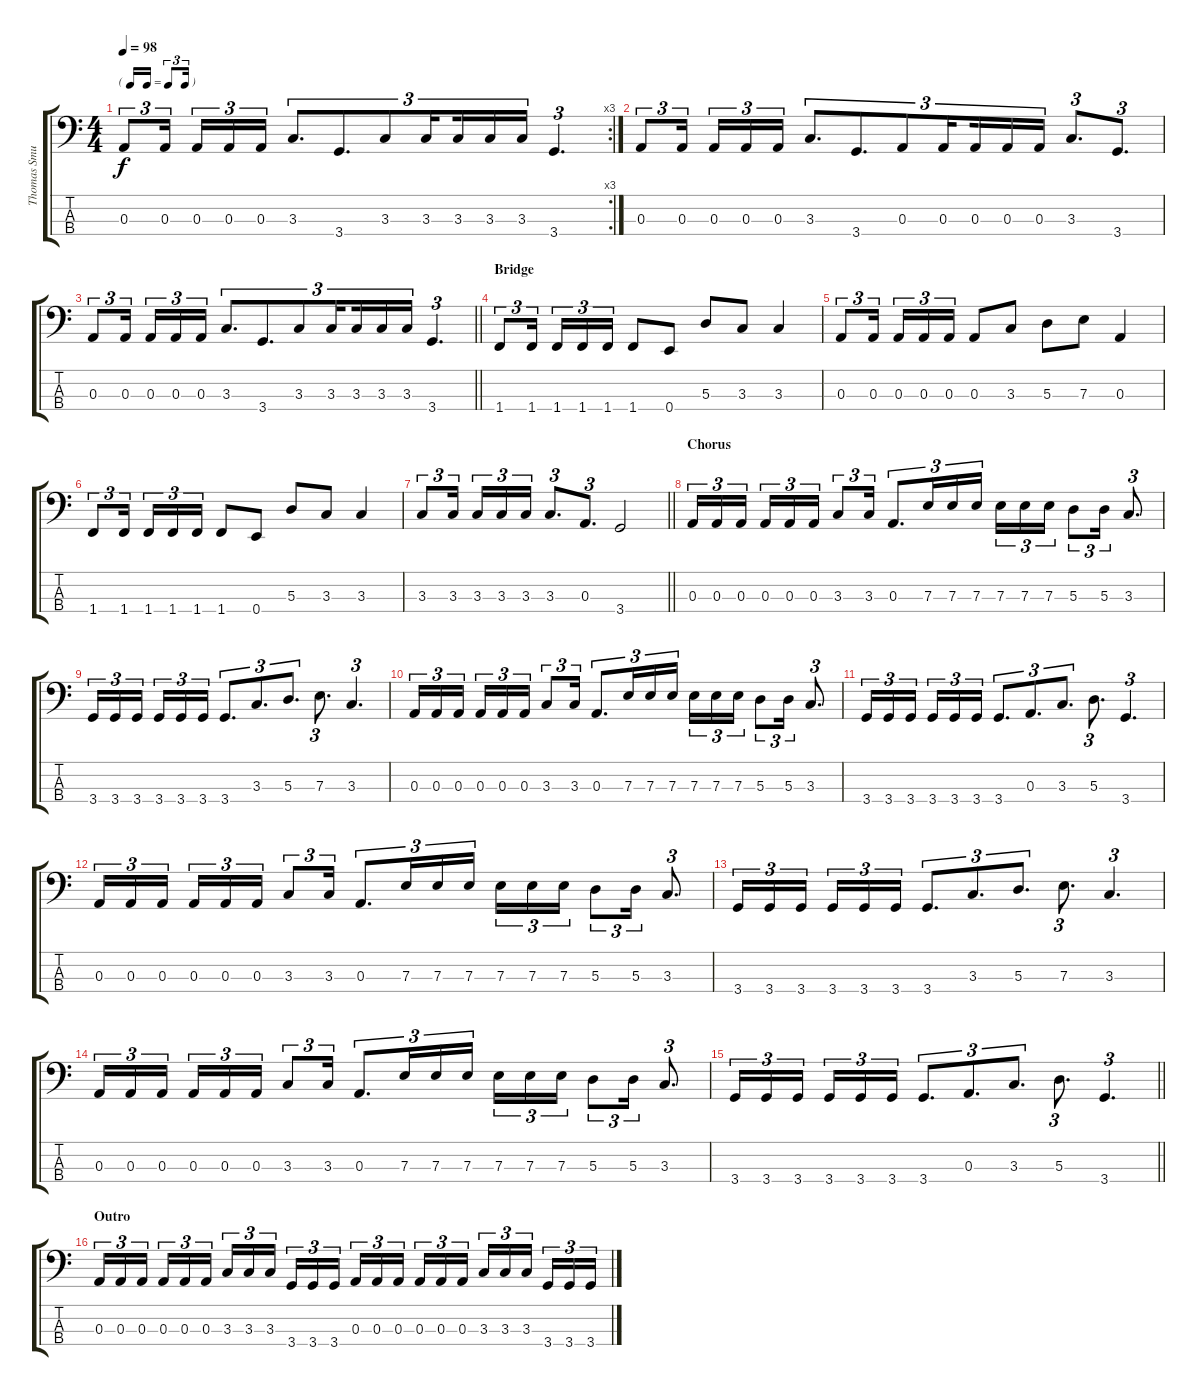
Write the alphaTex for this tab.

\track ("Thomas Smuszynski" "Thomas Smu") {instrument electricbasspick}
\staff {score tabs}
\tuning (G2 D2 A1 E1) {hide}
\rc 3
\ts (4 4)
\tf triplet16th
\tempo 98
\clef f4
\ks c
0.3.8{tu (3 2) dy f} 0.3.16{tu (3 2) beam splitsecondary} 0.3.16{tu (3 2)} 0.3.16{tu (3 2)} 0.3.16{tu (3 2)} 3.3.8{d tu (3 2)} 3.4.8{d tu (3 2)} 3.3.8{tu (3 2)} 3.3.16{tu (3 2) beam splitsecondary} 3.3.16{tu (3 2)} 3.3.16{tu (3 2)} 3.3.16{tu (3 2)} 3.4.4{d tu (3 2)} |
0.3.8{tu (3 2)} 0.3.16{tu (3 2) beam splitsecondary} 0.3.16{tu (3 2)} 0.3.16{tu (3 2)} 0.3.16{tu (3 2)} 3.3.8{d tu (3 2)} 3.4.8{d tu (3 2)} 0.3.8{tu (3 2)} 0.3.16{tu (3 2) beam splitsecondary} 0.3.16{tu (3 2)} 0.3.16{tu (3 2)} 0.3.16{tu (3 2)} 3.3.8{d tu (3 2)} 3.4.8{d tu (3 2)} |
\barLineRight lightlight
0.3.8{tu (3 2)} 0.3.16{tu (3 2) beam splitsecondary} 0.3.16{tu (3 2)} 0.3.16{tu (3 2)} 0.3.16{tu (3 2)} 3.3.8{d tu (3 2)} 3.4.8{d tu (3 2)} 3.3.8{tu (3 2)} 3.3.16{tu (3 2) beam splitsecondary} 3.3.16{tu (3 2)} 3.3.16{tu (3 2)} 3.3.16{tu (3 2)} 3.4.4{d tu (3 2)} |
\section ("" "Bridge")
1.4.8{tu (3 2)} 1.4.16{tu (3 2) beam splitsecondary} 1.4.16{tu (3 2)} 1.4.16{tu (3 2)} 1.4.16{tu (3 2)} 1.4.8 0.4.8 5.3.8 3.3.8 3.3.4 |
0.3.8{tu (3 2)} 0.3.16{tu (3 2) beam splitsecondary} 0.3.16{tu (3 2)} 0.3.16{tu (3 2)} 0.3.16{tu (3 2)} 0.3.8 3.3.8 5.3.8 7.3.8 0.3.4 |
1.4.8{tu (3 2)} 1.4.16{tu (3 2) beam splitsecondary} 1.4.16{tu (3 2)} 1.4.16{tu (3 2)} 1.4.16{tu (3 2)} 1.4.8 0.4.8 5.3.8 3.3.8 3.3.4 |
\barLineRight lightlight
3.3.8{tu (3 2)} 3.3.16{tu (3 2) beam splitsecondary} 3.3.16{tu (3 2)} 3.3.16{tu (3 2)} 3.3.16{tu (3 2)} 3.3.8{d tu (3 2)} 0.3.8{d tu (3 2)} 3.4.2 |
\section ("" "Chorus")
0.3.16{tu (3 2)} 0.3.16{tu (3 2)} 0.3.16{tu (3 2) beam splitsecondary} 0.3.16{tu (3 2)} 0.3.16{tu (3 2)} 0.3.16{tu (3 2)} 3.3.8{tu (3 2)} 3.3.16{tu (3 2)} 0.3.8{d tu (3 2)} 7.3.16{tu (3 2)} 7.3.16{tu (3 2)} 7.3.16{tu (3 2) beam splitsecondary} 7.3.16{tu (3 2)} 7.3.16{tu (3 2)} 7.3.16{tu (3 2)} 5.3.8{tu (3 2)} 5.3.16{tu (3 2)} 3.3.8{d tu (3 2)} |
3.4.16{tu (3 2)} 3.4.16{tu (3 2)} 3.4.16{tu (3 2) beam splitsecondary} 3.4.16{tu (3 2)} 3.4.16{tu (3 2)} 3.4.16{tu (3 2)} 3.4.8{d tu (3 2)} 3.3.8{d tu (3 2)} 5.3.8{d tu (3 2)} 7.3.8{d tu (3 2)} 3.3.4{d tu (3 2)} |
0.3.16{tu (3 2)} 0.3.16{tu (3 2)} 0.3.16{tu (3 2) beam splitsecondary} 0.3.16{tu (3 2)} 0.3.16{tu (3 2)} 0.3.16{tu (3 2)} 3.3.8{tu (3 2)} 3.3.16{tu (3 2)} 0.3.8{d tu (3 2)} 7.3.16{tu (3 2)} 7.3.16{tu (3 2)} 7.3.16{tu (3 2) beam splitsecondary} 7.3.16{tu (3 2)} 7.3.16{tu (3 2)} 7.3.16{tu (3 2)} 5.3.8{tu (3 2)} 5.3.16{tu (3 2)} 3.3.8{d tu (3 2)} |
3.4.16{tu (3 2)} 3.4.16{tu (3 2)} 3.4.16{tu (3 2) beam splitsecondary} 3.4.16{tu (3 2)} 3.4.16{tu (3 2)} 3.4.16{tu (3 2)} 3.4.8{d tu (3 2)} 0.3.8{d tu (3 2)} 3.3.8{d tu (3 2)} 5.3.8{d tu (3 2)} 3.4.4{d tu (3 2)} |
0.3.16{tu (3 2)} 0.3.16{tu (3 2)} 0.3.16{tu (3 2) beam splitsecondary} 0.3.16{tu (3 2)} 0.3.16{tu (3 2)} 0.3.16{tu (3 2)} 3.3.8{tu (3 2)} 3.3.16{tu (3 2)} 0.3.8{d tu (3 2)} 7.3.16{tu (3 2)} 7.3.16{tu (3 2)} 7.3.16{tu (3 2) beam splitsecondary} 7.3.16{tu (3 2)} 7.3.16{tu (3 2)} 7.3.16{tu (3 2)} 5.3.8{tu (3 2)} 5.3.16{tu (3 2)} 3.3.8{d tu (3 2)} |
3.4.16{tu (3 2)} 3.4.16{tu (3 2)} 3.4.16{tu (3 2) beam splitsecondary} 3.4.16{tu (3 2)} 3.4.16{tu (3 2)} 3.4.16{tu (3 2)} 3.4.8{d tu (3 2)} 3.3.8{d tu (3 2)} 5.3.8{d tu (3 2)} 7.3.8{d tu (3 2)} 3.3.4{d tu (3 2)} |
0.3.16{tu (3 2)} 0.3.16{tu (3 2)} 0.3.16{tu (3 2) beam splitsecondary} 0.3.16{tu (3 2)} 0.3.16{tu (3 2)} 0.3.16{tu (3 2)} 3.3.8{tu (3 2)} 3.3.16{tu (3 2)} 0.3.8{d tu (3 2)} 7.3.16{tu (3 2)} 7.3.16{tu (3 2)} 7.3.16{tu (3 2) beam splitsecondary} 7.3.16{tu (3 2)} 7.3.16{tu (3 2)} 7.3.16{tu (3 2)} 5.3.8{tu (3 2)} 5.3.16{tu (3 2)} 3.3.8{d tu (3 2)} |
\barLineRight lightlight
3.4.16{tu (3 2)} 3.4.16{tu (3 2)} 3.4.16{tu (3 2) beam splitsecondary} 3.4.16{tu (3 2)} 3.4.16{tu (3 2)} 3.4.16{tu (3 2)} 3.4.8{d tu (3 2)} 0.3.8{d tu (3 2)} 3.3.8{d tu (3 2)} 5.3.8{d tu (3 2)} 3.4.4{d tu (3 2)} |
\section ("" "Outro")
0.3.16{tu (3 2)} 0.3.16{tu (3 2)} 0.3.16{tu (3 2) beam splitsecondary} 0.3.16{tu (3 2)} 0.3.16{tu (3 2)} 0.3.16{tu (3 2)} 3.3.16{tu (3 2)} 3.3.16{tu (3 2)} 3.3.16{tu (3 2) beam splitsecondary} 3.4.16{tu (3 2)} 3.4.16{tu (3 2)} 3.4.16{tu (3 2)} 0.3.16{tu (3 2)} 0.3.16{tu (3 2)} 0.3.16{tu (3 2) beam splitsecondary} 0.3.16{tu (3 2)} 0.3.16{tu (3 2)} 0.3.16{tu (3 2)} 3.3.16{tu (3 2)} 3.3.16{tu (3 2)} 3.3.16{tu (3 2) beam splitsecondary} 3.4.16{tu (3 2)} 3.4.16{tu (3 2)} 3.4.16{tu (3 2)}
